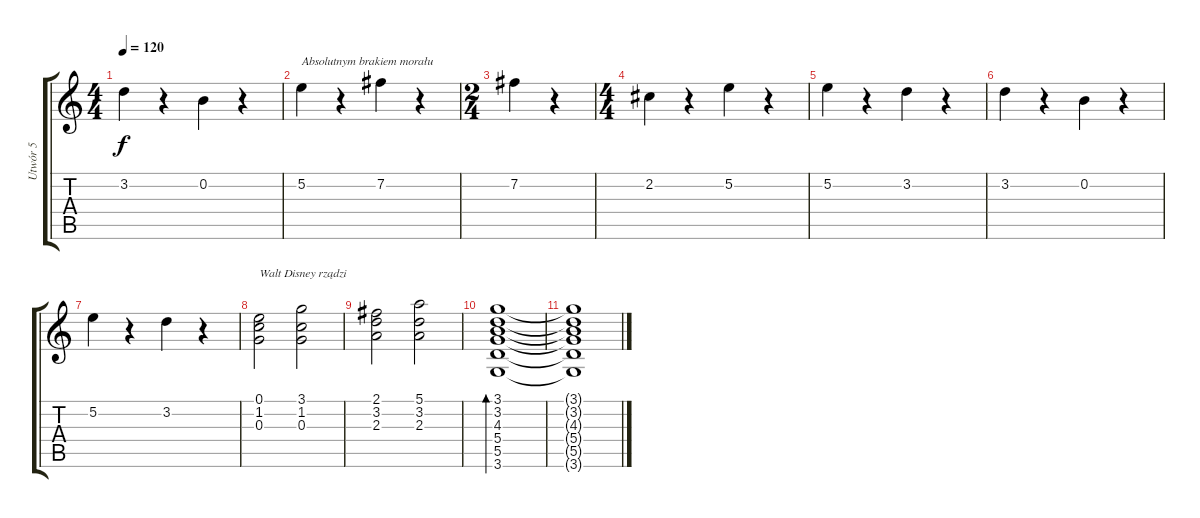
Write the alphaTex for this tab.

\track ("Utwór 5" "Utwór 5") {instrument rockorgan}
\staff {score tabs}
\tuning (E5 B4 G4 D4 A3 E3) {hide}
\ts (4 4)
\tempo 120
\clef g2
\ks c
3.2.4{dy f} r.4 0.2.4 r.4 |
5.2.4{txt "Absolutnym brakiem morału"} r.4 7.2.4 r.4 |
\ts (2 4)
7.2.4 r.4 |
\ts (4 4)
2.2.4 r.4 5.2.4 r.4 |
5.2.4 r.4 3.2.4 r.4 |
3.2.4 r.4 0.2.4 r.4 |
5.2.4 r.4 3.2.4 r.4 |
(0.1 1.2 0.3).2{txt "Walt Disney rządzi" balance 8} (3.1 1.2 0.3).2 |
(2.1 3.2 2.3).2 (5.1 3.2 2.3).2 |
(3.1 3.2 4.3 5.4 5.5 3.6).1{bd 480} |
(3.1{t} 3.2{t} 4.3{t} 5.4{t} 5.5{t} 3.6{t}).1
